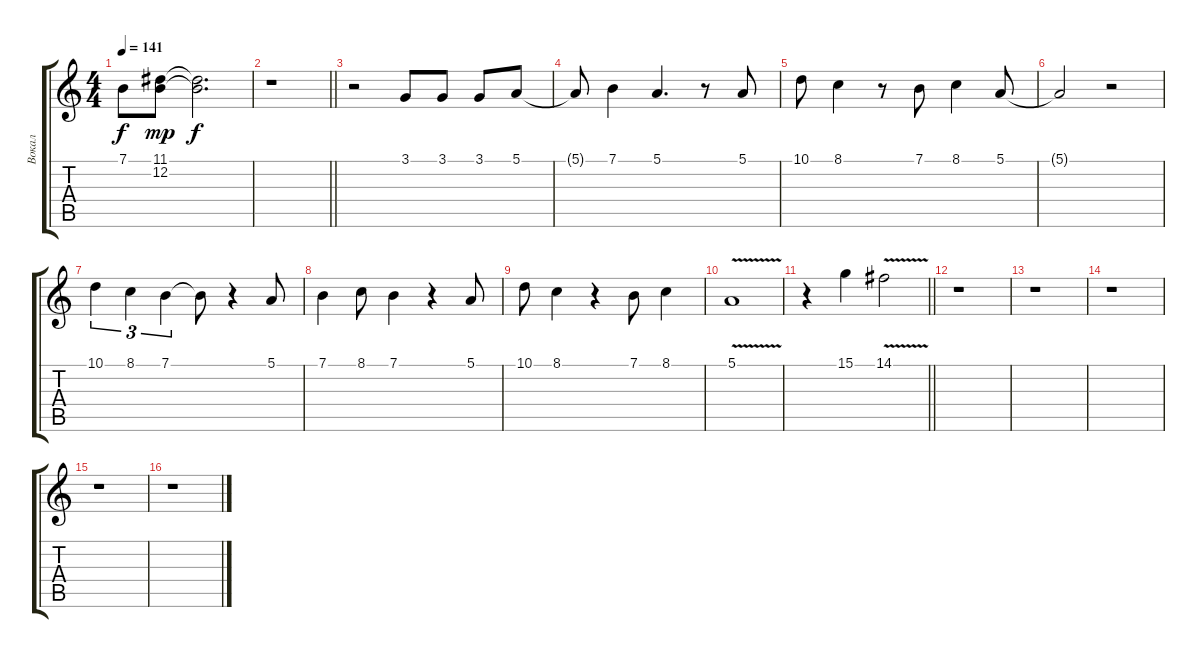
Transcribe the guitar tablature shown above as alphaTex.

\track ("Вокал" "Вокал") {instrument oboe}
\staff {score tabs}
\tuning (E4 B3 G3 D3 A2 E2) {hide}
\ts (4 4)
\tempo 141
\clef g2
\ks c
7.1{t}.8{dy f} (11.1 12.2).8{dy mp} (11.1{t} 12.2{t}).2{d dy f} |
\barLineRight lightlight
r.1 |
r.2 3.1.8 3.1.8 3.1.8 5.1.8 |
5.1{t}.8 7.1.4 5.1.4{d} r.8 5.1.8 |
10.1.8 8.1.4 r.8 7.1.8 8.1.4 5.1.8 |
5.1{t}.2 r.2 |
10.1.4{tu (3 2)} 8.1.4{tu (3 2)} 7.1.4{tu (3 2)} 7.1{t}.8 r.4 5.1.8 |
7.1.4 8.1.8 7.1.4 r.4 5.1.8 |
10.1.8 8.1.4 r.4 7.1.8 8.1.4 |
5.1{v}.1 |
\barLineRight lightlight
r.4 15.1.4 14.1{v}.2 |
r.1 |
r.1 |
r.1 |
r.1 |
r.1
